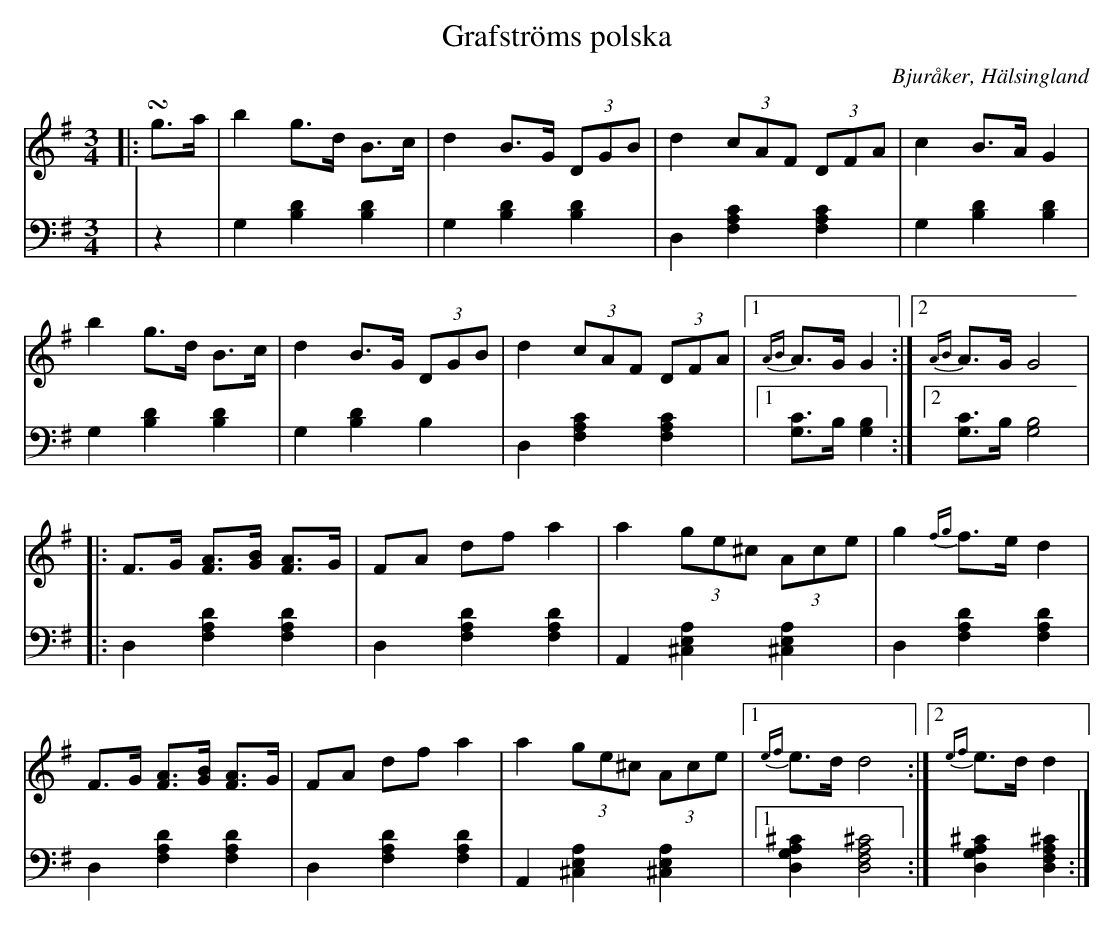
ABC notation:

X:1
T: Grafströms polska
O: Bjuråker, Hälsingland
M: 3/4
L: 1/8
K: G
V:1
V:2
V: 1
|:!turn!g>a|b2 g>d B>c|d2 B>G (3DGB|d2 (3cAF (3DFA|c2 B>A G2|
b2 g>d B>c|d2 B>G (3DGB|d2 (3cAF (3DFA|1 {AB}A>G G2:|2 {AB}A>G G4|
|:F>G [FA]>[GB] [FA]>G |FA df a2 |a2 (3ge^c (3Ace |g2 {fg}f>e d2 |
F>G [FA]>[GB] [FA]>G |FA df a2 |a2 (3ge^c (3Ace |1 {ef}e>d d4:|2 {ef}e>d d2|
V:2 clef=bass
 |z2 | G,2 [B,2D2] [B,2D2]| G,2 [B,2D2] [B,2D2]|D,2 [F,2A,2C2] [F,2A,2C2]| G,2 [B,2D2] [B,2D2]|
G,2 [B,2D2] [B,2D2]|G,2 [B,2D2] B,2|D,2 [F,2A,2C2] [F,2A,2C2]|1 [G,C]>B, [G,2B,2]:|2 [G,C]>B, [G,4B,4]|
|:D,2 [F,2A,2D2] [F,2A,2D2]|D,2 [F,2A,2D2] [F,2A,2D2]| A,,2 [^C,2E,2A,2] [^C,2E,2A,2]|D,2 [F,2A,2D2] [F,2A,2D2] |
D,2 [F,2A,2D2] [F,2A,2D2] | D,2 [F,2A,2D2] [F,2A,2D2] | A,,2 [^C,2E,2A,2] [^C,2E,2A,2]|1 [D,2G,2A,2^C2] [D,4F,4A,4^C4]:| 2[D,2G,2A,2^C2] [D,2F,2A,2^C2]:|
